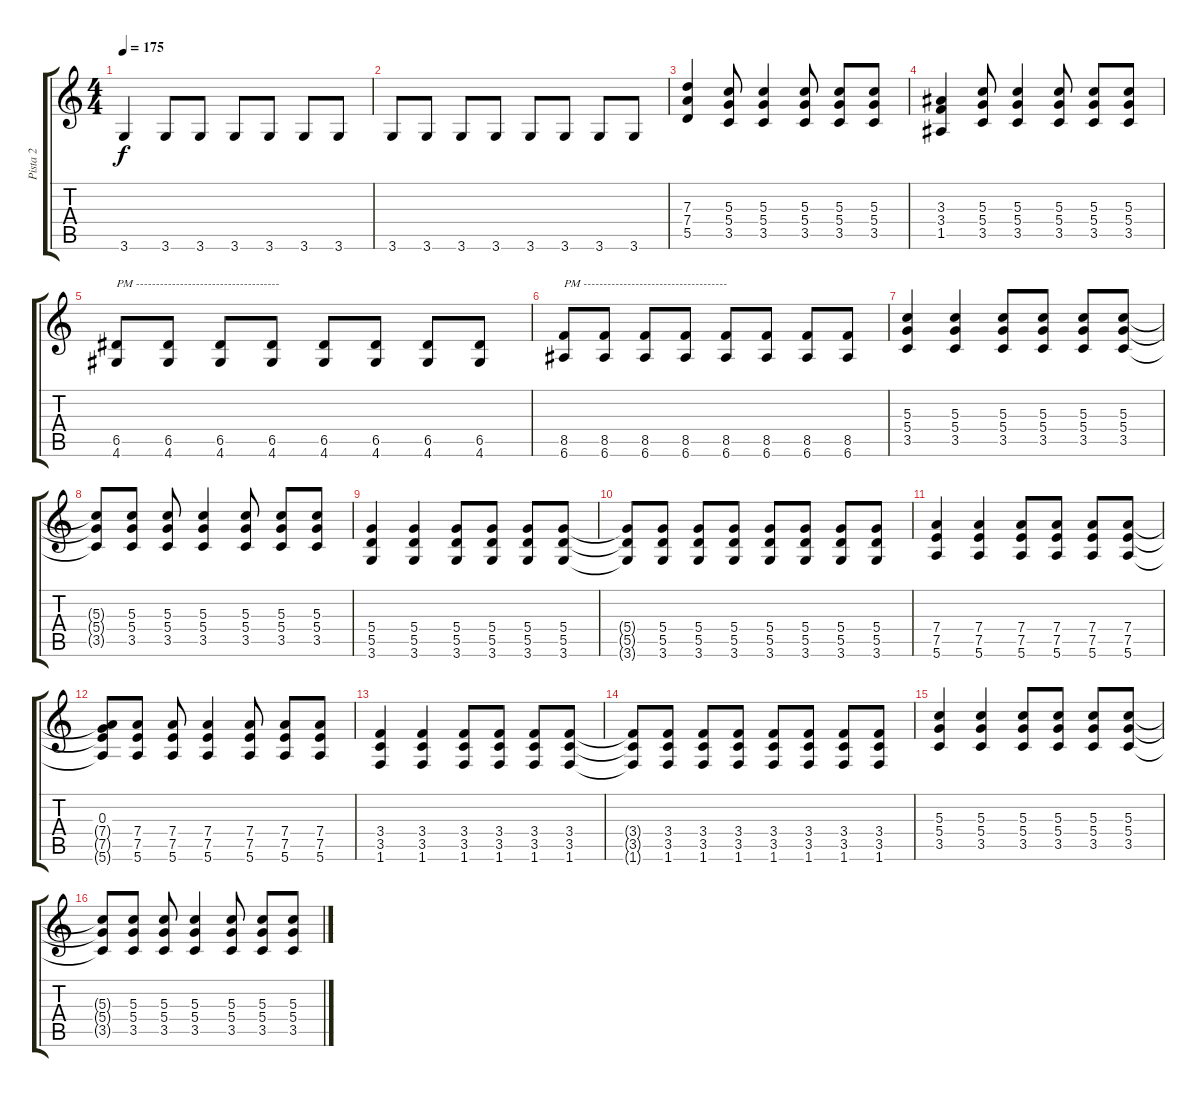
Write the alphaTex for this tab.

\track ("Pista 2" "Pista 2") {instrument distortionguitar}
\staff {score tabs}
\tuning (E4 B3 G3 D3 A2 E2) {hide}
\ts (4 4)
\tempo 175
\clef g2
\ks c
3.6.4{dy f} 3.6.8 3.6.8 3.6.8 3.6.8 3.6.8 3.6.8 |
3.6.8 3.6.8 3.6.8 3.6.8 3.6.8 3.6.8 3.6.8 3.6.8 |
(7.3 7.4 5.5).4 (5.3 5.4 3.5).8 (5.3 5.4 3.5).4 (5.3 5.4 3.5).8 (5.3 5.4 3.5).8 (5.3 5.4 3.5).8 |
(3.3 3.4 1.5).4 (5.3 5.4 3.5).8 (5.3 5.4 3.5).4 (5.3 5.4 3.5).8 (5.3 5.4 3.5).8 (5.3 5.4 3.5).8 |
(6.5 4.6).8{txt "PM ------------------------------------"} (6.5 4.6).8 (6.5 4.6).8 (6.5 4.6).8 (6.5 4.6).8 (6.5 4.6).8 (6.5 4.6).8 (6.5 4.6).8 |
(8.5 6.6).8{txt "PM ------------------------------------"} (8.5 6.6).8 (8.5 6.6).8 (8.5 6.6).8 (8.5 6.6).8 (8.5 6.6).8 (8.5 6.6).8 (8.5 6.6).8 |
(5.3 5.4 3.5).4 (5.3 5.4 3.5).4 (5.3 5.4 3.5).8 (5.3 5.4 3.5).8 (5.3 5.4 3.5).8 (5.3 5.4 3.5).8 |
(5.3{t} 5.4{t} 3.5{t}).8 (5.3 5.4 3.5).8 (5.3 5.4 3.5).8 (5.3 5.4 3.5).4 (5.3 5.4 3.5).8 (5.3 5.4 3.5).8 (5.3 5.4 3.5).8 |
(5.4 5.5 3.6).4 (5.4 5.5 3.6).4 (5.4 5.5 3.6).8 (5.4 5.5 3.6).8 (5.4 5.5 3.6).8 (5.4 5.5 3.6).8 |
(5.4{t} 5.5{t} 3.6{t}).8 (5.4 5.5 3.6).8 (5.4 5.5 3.6).8 (5.4 5.5 3.6).8 (5.4 5.5 3.6).8 (5.4 5.5 3.6).8 (5.4 5.5 3.6).8 (5.4 5.5 3.6).8 |
(7.4 7.5 5.6).4 (7.4 7.5 5.6).4 (7.4 7.5 5.6).8 (7.4 7.5 5.6).8 (7.4 7.5 5.6).8 (7.4 7.5 5.6).8 |
(0.3 7.4{t} 7.5{t} 5.6{t}).8 (7.4 7.5 5.6).8 (7.4 7.5 5.6).8 (7.4 7.5 5.6).4 (7.4 7.5 5.6).8 (7.4 7.5 5.6).8 (7.4 7.5 5.6).8 |
(3.4 3.5 1.6).4 (3.4 3.5 1.6).4 (3.4 3.5 1.6).8 (3.4 3.5 1.6).8 (3.4 3.5 1.6).8 (3.4 3.5 1.6).8 |
(3.4{t} 3.5{t} 1.6{t}).8 (3.4 3.5 1.6).8 (3.4 3.5 1.6).8 (3.4 3.5 1.6).8 (3.4 3.5 1.6).8 (3.4 3.5 1.6).8 (3.4 3.5 1.6).8 (3.4 3.5 1.6).8 |
(5.3 5.4 3.5).4 (5.3 5.4 3.5).4 (5.3 5.4 3.5).8 (5.3 5.4 3.5).8 (5.3 5.4 3.5).8 (5.3 5.4 3.5).8 |
(5.3{t} 5.4{t} 3.5{t}).8 (5.3 5.4 3.5).8 (5.3 5.4 3.5).8 (5.3 5.4 3.5).4 (5.3 5.4 3.5).8 (5.3 5.4 3.5).8 (5.3 5.4 3.5).8
